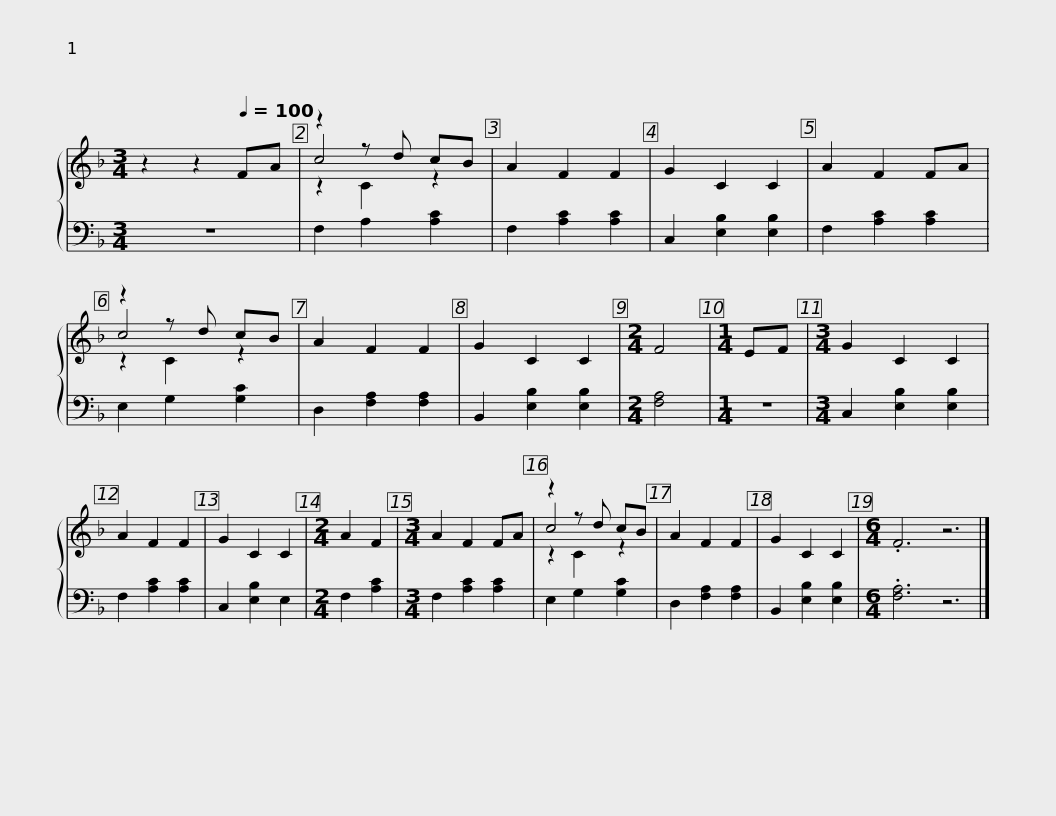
X:1
%%score { ( 1 3 4 ) | 2 }
L:1/8
M:3/4
I:linebreak $
K:F
V:1 treble
V:3 treble
V:4 treble
V:2 bass
V:1
 z2 z2[Q:1/4=100] FA | z2 z d cB | A2 F2 F2 | G2 C2 C2 | A2 F2 FA | %5
 z2 z d cB | A2 F2 F2 | G2 C2 C2 |[M:2/4] F4 |[M:1/4] EF |$ %10
[M:3/4] G2 C2 C2 | A2 F2 F2 | G2 C2 C2 |[M:2/4] A2 F2 |[M:3/4] A2 F2 FA | %15
 z2 z d cB | A2 F2 F2 | G2 C2 C2 |[M:6/4] .F6 z6 |] %19
V:2
 z6 | F,2 A,2 [A,C]2 | F,2 [A,C]2 [A,C]2 | C,2 [E,B,]2 [E,B,]2 | F,2 [A,C]2 [A,C]2 | %5
 E,2 G,2 [G,C]2 | D,2 [F,A,]2 [F,A,]2 | B,,2 [E,B,]2 [E,B,]2 |[M:2/4] [F,A,]4 |[M:1/4] z2 |$ %10
[M:3/4] C,2 [E,B,]2 [E,B,]2 | F,2 [A,C]2 [A,C]2 | C,2 [E,B,]2 E,2 |[M:2/4] F,2 [A,C]2 |[M:3/4] F,2 [A,C]2 [A,C]2 | %15
 E,2 G,2 [G,C]2 | D,2 [F,A,]2 [F,A,]2 | B,,2 [E,B,]2 [E,B,]2 |[M:6/4] .[F,A,]6 z6 |] %19
V:3
 x6 | c4 z2 | x6 | x6 | x6 | %5
 c4 z2 | x6 | x6 |[M:2/4] x4 |[M:1/4] x2 |$ %10
[M:3/4] x6 | x6 | x6 |[M:2/4] x4 |[M:3/4] x6 | %15
 c4 z2 | x6 | x6 |[M:6/4] x12 |] %19
V:4
 x6 | z2 C2 z2 | x6 | x6 | x6 | %5
 z2 C2 z2 | x6 | x6 |[M:2/4] x4 |[M:1/4] x2 |$ %10
[M:3/4] x6 | x6 | x6 |[M:2/4] x4 |[M:3/4] x6 | %15
 z2 C2 z2 | x6 | x6 |[M:6/4] x12 |] %19
